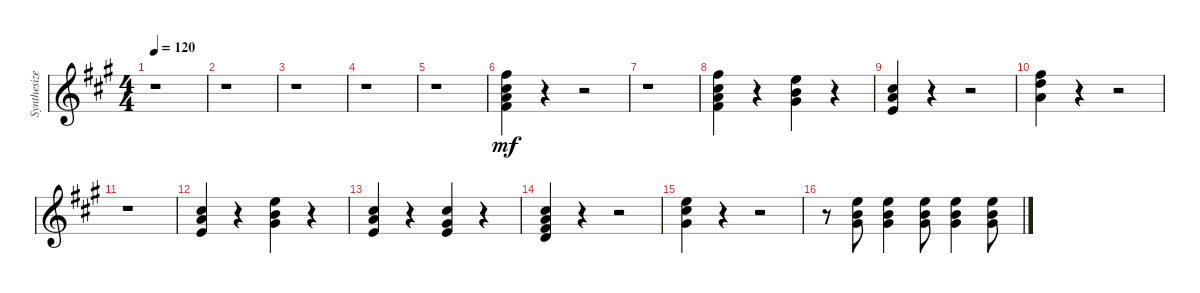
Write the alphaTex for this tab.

\track ("Synthesizer - 2 (Staff 1)" "Synthesize") {instrument synthbrass1}
\staff {score}
\tuning (E4 B3 G3 D3 A2 E2 B1) {hide}
\ts (4 4)
\tempo 120
\clef g2
\ks f#minor
r.1{dy mf} |
r.1 |
r.1 |
r.1 |
r.1 |
(2.1 10.2 18.3 28.4).4 r.4 r.2 |
r.1 |
(2.1 10.2 18.3 28.4).4 r.4 (4.1 12.2 21.3).4 r.4 |
(0.1 10.2 18.3).4 r.4 r.2 |
(5.1 15.2 23.3).4 r.4 r.2 |
r.1 |
(0.1 10.2 18.3).4 r.4 (4.1 12.2 21.3).4 r.4 |
(0.1 10.2 18.3).4 r.4 (0.1 14.2 13.3).4 r.4 |
(2.1 3.2 14.3 23.4).4 r.4 r.2 |
(4.1 14.2 21.3).4 r.4 r.2 |
r.8 (4.1 12.2 21.3).8 (12.1 12.2 13.3).4 (12.1 12.2 13.3).8 (4.1 12.2 21.3).4 (12.1 12.2 13.3).8
